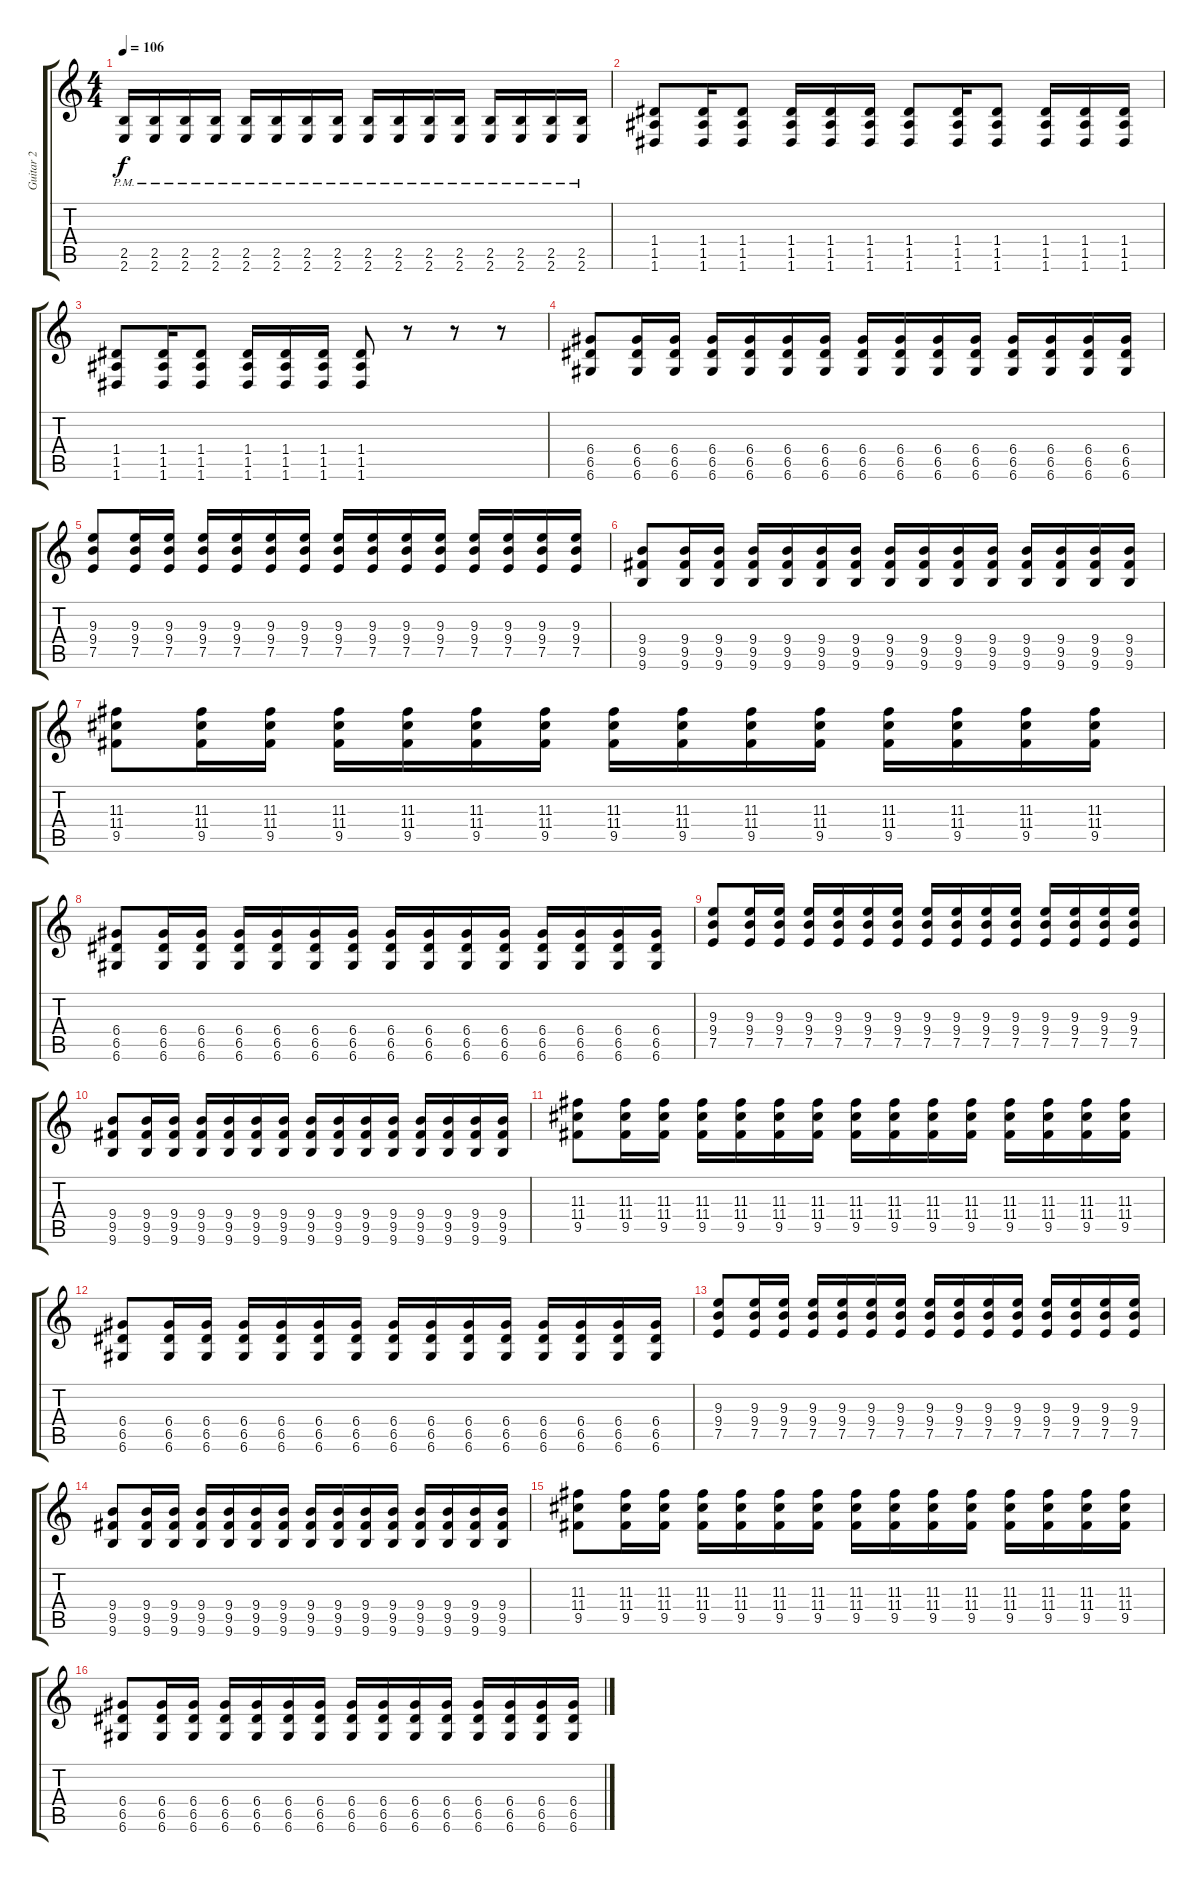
\track ("Guitar 2" "Guitar 2") {instrument overdrivenguitar}
\staff {score tabs}
\tuning (E4 B3 G3 D3 A2 D2) {hide}
\ts (4 4)
\tempo 106
\clef g2
\ks c
(2.5{pm} 2.6{pm}).16{dy f} (2.5{pm} 2.6{pm}).16 (2.5{pm} 2.6{pm}).16 (2.5{pm} 2.6{pm}).16 (2.5{pm} 2.6{pm}).16 (2.5{pm} 2.6{pm}).16 (2.5{pm} 2.6{pm}).16 (2.5{pm} 2.6{pm}).16 (2.5{pm} 2.6{pm}).16 (2.5{pm} 2.6{pm}).16 (2.5{pm} 2.6{pm}).16 (2.5{pm} 2.6{pm}).16 (2.5{pm} 2.6{pm}).16 (2.5{pm} 2.6{pm}).16 (2.5{pm} 2.6{pm}).16 (2.5{pm} 2.6{pm}).16 |
(1.4 1.5 1.6).8 (1.4 1.5 1.6).16 (1.4 1.5 1.6).8 (1.4 1.5 1.6).16 (1.4 1.5 1.6).16 (1.4 1.5 1.6).16 (1.4 1.5 1.6).8 (1.4 1.5 1.6).16 (1.4 1.5 1.6).8 (1.4 1.5 1.6).16 (1.4 1.5 1.6).16 (1.4 1.5 1.6).16 |
(1.4 1.5 1.6).8 (1.4 1.5 1.6).16 (1.4 1.5 1.6).8 (1.4 1.5 1.6).16 (1.4 1.5 1.6).16 (1.4 1.5 1.6).16 (1.4 1.5 1.6).8 r.8 r.8 r.8 |
(6.4 6.5 6.6).8 (6.4 6.5 6.6).16 (6.4 6.5 6.6).16 (6.4 6.5 6.6).16 (6.4 6.5 6.6).16 (6.4 6.5 6.6).16 (6.4 6.5 6.6).16 (6.4 6.5 6.6).16 (6.4 6.5 6.6).16 (6.4 6.5 6.6).16 (6.4 6.5 6.6).16 (6.4 6.5 6.6).16 (6.4 6.5 6.6).16 (6.4 6.5 6.6).16 (6.4 6.5 6.6).16 |
(9.3 9.4 7.5).8 (9.3 9.4 7.5).16 (9.3 9.4 7.5).16 (9.3 9.4 7.5).16 (9.3 9.4 7.5).16 (9.3 9.4 7.5).16 (9.3 9.4 7.5).16 (9.3 9.4 7.5).16 (9.3 9.4 7.5).16 (9.3 9.4 7.5).16 (9.3 9.4 7.5).16 (9.3 9.4 7.5).16 (9.3 9.4 7.5).16 (9.3 9.4 7.5).16 (9.3 9.4 7.5).16 |
(9.4 9.5 9.6).8 (9.4 9.5 9.6).16 (9.4 9.5 9.6).16 (9.4 9.5 9.6).16 (9.4 9.5 9.6).16 (9.4 9.5 9.6).16 (9.4 9.5 9.6).16 (9.4 9.5 9.6).16 (9.4 9.5 9.6).16 (9.4 9.5 9.6).16 (9.4 9.5 9.6).16 (9.4 9.5 9.6).16 (9.4 9.5 9.6).16 (9.4 9.5 9.6).16 (9.4 9.5 9.6).16 |
(11.3 11.4 9.5).8 (11.3 11.4 9.5).16 (11.3 11.4 9.5).16 (11.3 11.4 9.5).16 (11.3 11.4 9.5).16 (11.3 11.4 9.5).16 (11.3 11.4 9.5).16 (11.3 11.4 9.5).16 (11.3 11.4 9.5).16 (11.3 11.4 9.5).16 (11.3 11.4 9.5).16 (11.3 11.4 9.5).16 (11.3 11.4 9.5).16 (11.3 11.4 9.5).16 (11.3 11.4 9.5).16 |
(6.4 6.5 6.6).8 (6.4 6.5 6.6).16 (6.4 6.5 6.6).16 (6.4 6.5 6.6).16 (6.4 6.5 6.6).16 (6.4 6.5 6.6).16 (6.4 6.5 6.6).16 (6.4 6.5 6.6).16 (6.4 6.5 6.6).16 (6.4 6.5 6.6).16 (6.4 6.5 6.6).16 (6.4 6.5 6.6).16 (6.4 6.5 6.6).16 (6.4 6.5 6.6).16 (6.4 6.5 6.6).16 |
(9.3 9.4 7.5).8 (9.3 9.4 7.5).16 (9.3 9.4 7.5).16 (9.3 9.4 7.5).16 (9.3 9.4 7.5).16 (9.3 9.4 7.5).16 (9.3 9.4 7.5).16 (9.3 9.4 7.5).16 (9.3 9.4 7.5).16 (9.3 9.4 7.5).16 (9.3 9.4 7.5).16 (9.3 9.4 7.5).16 (9.3 9.4 7.5).16 (9.3 9.4 7.5).16 (9.3 9.4 7.5).16 |
(9.4 9.5 9.6).8 (9.4 9.5 9.6).16 (9.4 9.5 9.6).16 (9.4 9.5 9.6).16 (9.4 9.5 9.6).16 (9.4 9.5 9.6).16 (9.4 9.5 9.6).16 (9.4 9.5 9.6).16 (9.4 9.5 9.6).16 (9.4 9.5 9.6).16 (9.4 9.5 9.6).16 (9.4 9.5 9.6).16 (9.4 9.5 9.6).16 (9.4 9.5 9.6).16 (9.4 9.5 9.6).16 |
(11.3 11.4 9.5).8 (11.3 11.4 9.5).16 (11.3 11.4 9.5).16 (11.3 11.4 9.5).16 (11.3 11.4 9.5).16 (11.3 11.4 9.5).16 (11.3 11.4 9.5).16 (11.3 11.4 9.5).16 (11.3 11.4 9.5).16 (11.3 11.4 9.5).16 (11.3 11.4 9.5).16 (11.3 11.4 9.5).16 (11.3 11.4 9.5).16 (11.3 11.4 9.5).16 (11.3 11.4 9.5).16 |
(6.4 6.5 6.6).8 (6.4 6.5 6.6).16 (6.4 6.5 6.6).16 (6.4 6.5 6.6).16 (6.4 6.5 6.6).16 (6.4 6.5 6.6).16 (6.4 6.5 6.6).16 (6.4 6.5 6.6).16 (6.4 6.5 6.6).16 (6.4 6.5 6.6).16 (6.4 6.5 6.6).16 (6.4 6.5 6.6).16 (6.4 6.5 6.6).16 (6.4 6.5 6.6).16 (6.4 6.5 6.6).16 |
(9.3 9.4 7.5).8 (9.3 9.4 7.5).16 (9.3 9.4 7.5).16 (9.3 9.4 7.5).16 (9.3 9.4 7.5).16 (9.3 9.4 7.5).16 (9.3 9.4 7.5).16 (9.3 9.4 7.5).16 (9.3 9.4 7.5).16 (9.3 9.4 7.5).16 (9.3 9.4 7.5).16 (9.3 9.4 7.5).16 (9.3 9.4 7.5).16 (9.3 9.4 7.5).16 (9.3 9.4 7.5).16 |
(9.4 9.5 9.6).8 (9.4 9.5 9.6).16 (9.4 9.5 9.6).16 (9.4 9.5 9.6).16 (9.4 9.5 9.6).16 (9.4 9.5 9.6).16 (9.4 9.5 9.6).16 (9.4 9.5 9.6).16 (9.4 9.5 9.6).16 (9.4 9.5 9.6).16 (9.4 9.5 9.6).16 (9.4 9.5 9.6).16 (9.4 9.5 9.6).16 (9.4 9.5 9.6).16 (9.4 9.5 9.6).16 |
(11.3 11.4 9.5).8 (11.3 11.4 9.5).16 (11.3 11.4 9.5).16 (11.3 11.4 9.5).16 (11.3 11.4 9.5).16 (11.3 11.4 9.5).16 (11.3 11.4 9.5).16 (11.3 11.4 9.5).16 (11.3 11.4 9.5).16 (11.3 11.4 9.5).16 (11.3 11.4 9.5).16 (11.3 11.4 9.5).16 (11.3 11.4 9.5).16 (11.3 11.4 9.5).16 (11.3 11.4 9.5).16 |
(6.4 6.5 6.6).8 (6.4 6.5 6.6).16 (6.4 6.5 6.6).16 (6.4 6.5 6.6).16 (6.4 6.5 6.6).16 (6.4 6.5 6.6).16 (6.4 6.5 6.6).16 (6.4 6.5 6.6).16 (6.4 6.5 6.6).16 (6.4 6.5 6.6).16 (6.4 6.5 6.6).16 (6.4 6.5 6.6).16 (6.4 6.5 6.6).16 (6.4 6.5 6.6).16 (6.4 6.5 6.6).16
